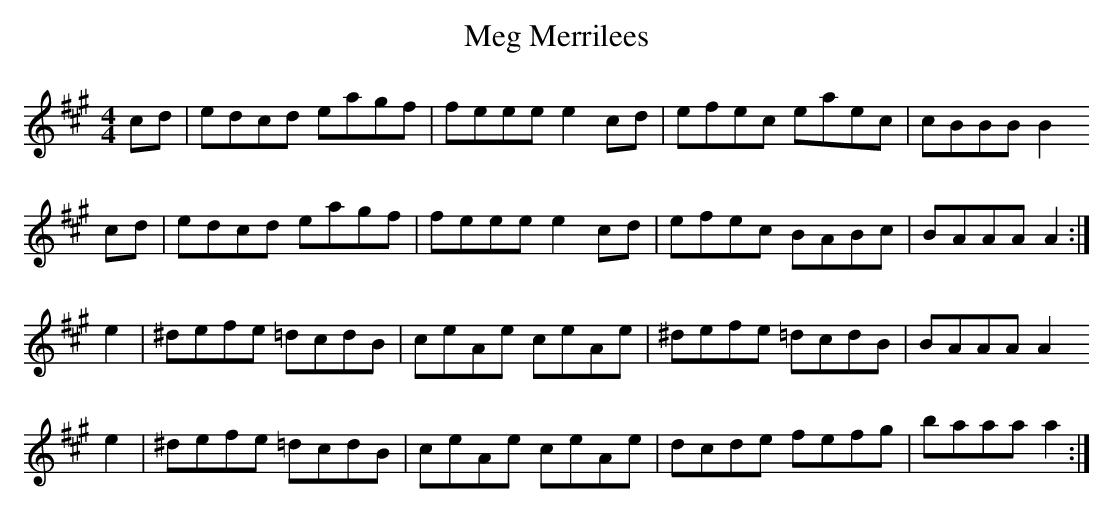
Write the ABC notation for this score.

X:1
T:Meg Merrilees
M:4/4
L:1/8
K:A
cd | edcd   eagf | feee e2 cd | efec   eaec | cBBB B2
cd | edcd   eagf | feee e2 cd | efec   BABc | BAAA A2 :|
e2 | ^defe =dcdB | ceAe ceAe  | ^defe =dcdB | BAAA A2
e2 | ^defe =dcdB | ceAe ceAe  |  dcde  fefg | baaa a2 :|]
